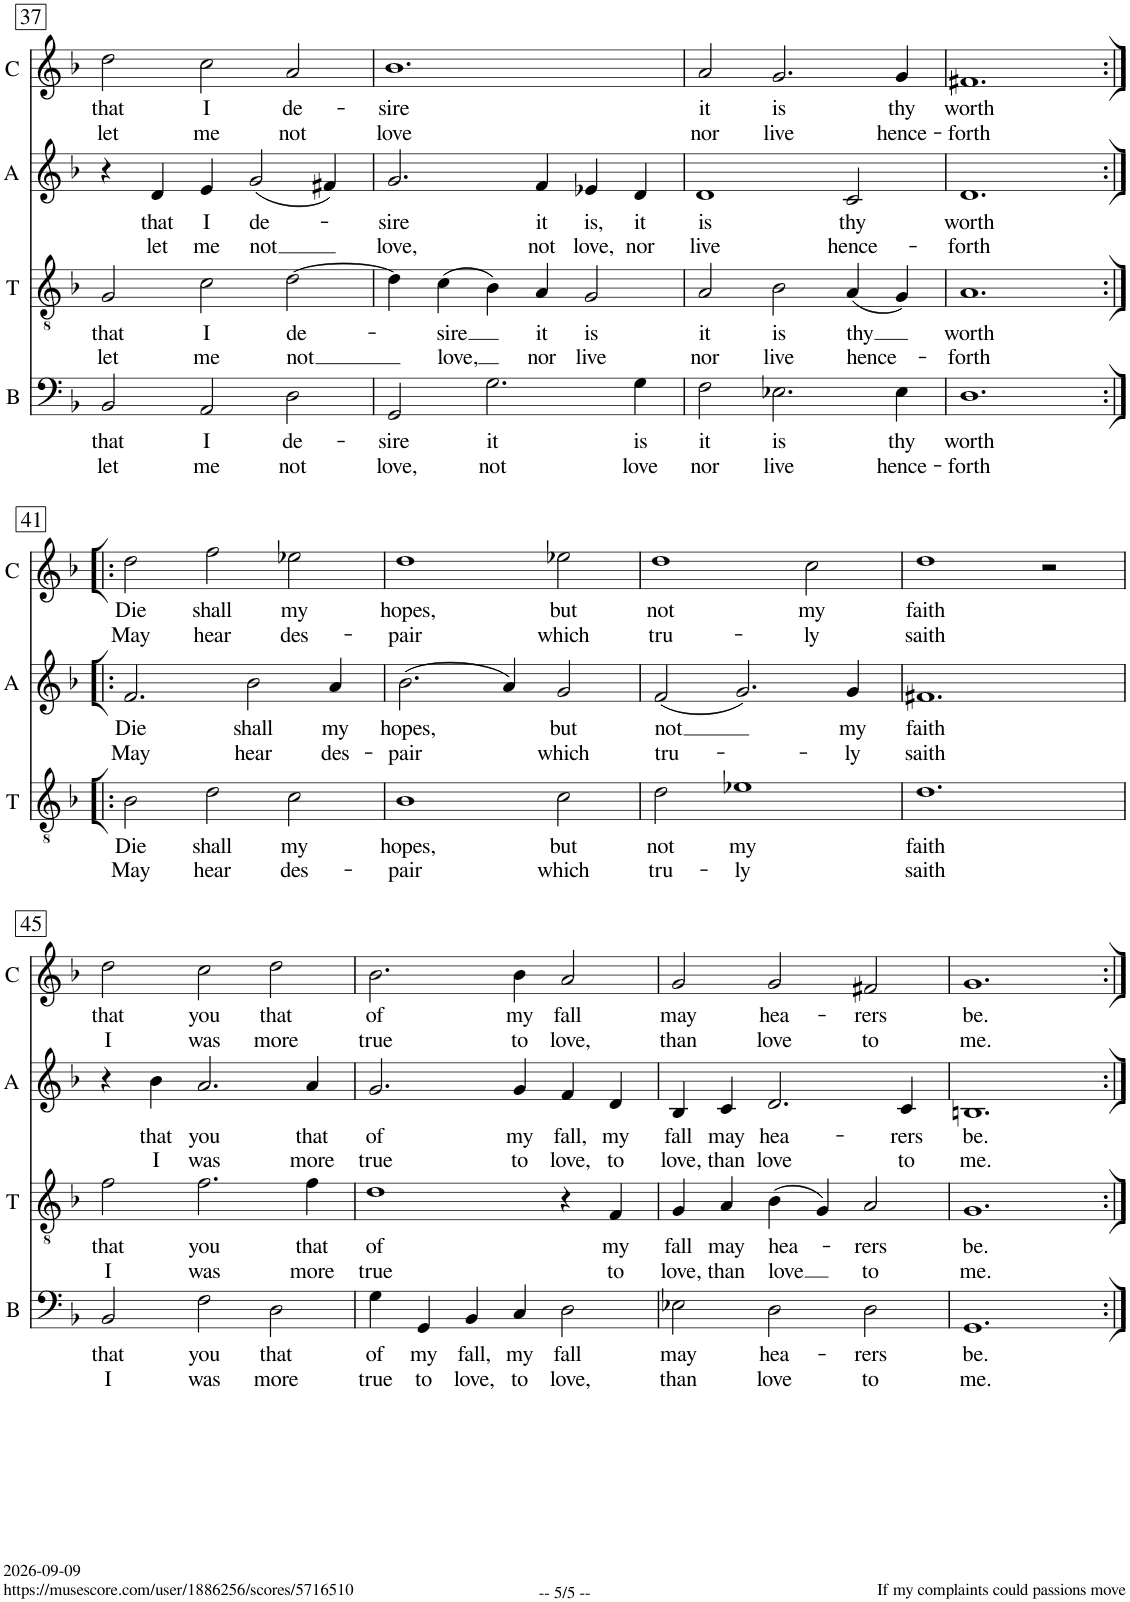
**kern	**text	**text	**kern	**text	**text	**kern	**text	**text	**kern	**text	**text
*part4	*part4	*part4	*part3	*part3	*part3	*part2	*part2	*part2	*part1	*part1	*part1
*staff4	*staff4	*staff4	*staff3	*staff3	*staff3	*staff2	*staff2	*staff2	*staff1	*staff1	*staff1
*I"Bassus	*	*	*I"Tenor	*	*	*I"Altus	*	*	*I"Cantus	*	*
*I'B	*	*	*I'T	*	*	*I'A	*	*	*I'C	*	*
!!LO:PB:g=z
*clefF4	*	*	*clefGv2	*	*	*clefG2	*	*	*clefG2	*	*
*	*	*	*	*	*	*Trd1c2	*	*	*	*	*
*k[b-]	*	*	*k[b-]	*	*	*k[b-]	*	*	*k[b-]	*	*
*M3/2	*	*	*M3/2	*	*	*M3/2	*	*	*M3/2	*	*
=37	=37	=37	=37	=37	=37	=37	=37	=37	=37	=37	=37
!	!LO:LY:b	!LO:LY:b	!	!LO:LY:b	!LO:LY:b	!	!	!	!	!LO:LY:b	!LO:LY:b
2BB-/	that	let	2G/	that	let	4r	.	.	2dd\	that	let
!	!	!	!	!	!	!	!LO:LY:b	!LO:LY:b	!	!	!
.	.	.	.	.	.	4d/	that	let	.	.	.
!	!LO:LY:b	!LO:LY:b	!	!LO:LY:b	!LO:LY:b	!	!LO:LY:b	!LO:LY:b	!	!LO:LY:b	!LO:LY:b
2AA/	I	me	2c\	I	me	4e/	I	me	2cc\	I	me
!	!	!	!	!	!	!	!LO:LY:b	!LO:LY:b	!	!	!
.	.	.	.	.	.	(2g/	de-	not	.	.	.
!	!LO:LY:b	!LO:LY:b	!	!LO:LY:b	!LO:LY:b	!	!	!	!	!LO:LY:b	!LO:LY:b
2D\	de-	not	[2d\	de-	not	.	.	.	2a/	de-	not
.	.	.	.	.	.	4f#X/)	.	.	.	.	.
=38	=38	=38	=38	=38	=38	=38	=38	=38	=38	=38	=38
!	!LO:LY:b	!LO:LY:b	!	!	!	!	!LO:LY:b	!LO:LY:b	!	!LO:LY:b	!LO:LY:b
2GG/	-sire	love,	4d\]	.	.	2.g/	-sire	love,	1.b-	-sire	love
!	!	!	!	!LO:LY:b	!LO:LY:b	!	!	!	!	!	!
.	.	.	(4c\	-sire	love,	.	.	.	.	.	.
!	!LO:LY:b	!LO:LY:b	!	!	!	!	!	!	!	!	!
2.G\	it	not	4B-\)	.	.	.	.	.	.	.	.
!	!	!	!	!LO:LY:b	!LO:LY:b	!	!LO:LY:b	!LO:LY:b	!	!	!
.	.	.	4A/	it	nor	4f/	it	not	.	.	.
!	!	!	!	!LO:LY:b	!LO:LY:b	!	!LO:LY:b	!LO:LY:b	!	!	!
.	.	.	2G/	is	live	4e-X/	is,	love,	.	.	.
!	!LO:LY:b	!LO:LY:b	!	!	!	!	!LO:LY:b	!LO:LY:b	!	!	!
4G\	is	love	.	.	.	4d/	it	nor	.	.	.
=39	=39	=39	=39	=39	=39	=39	=39	=39	=39	=39	=39
!	!LO:LY:b	!LO:LY:b	!	!LO:LY:b	!LO:LY:b	!	!LO:LY:b	!LO:LY:b	!	!LO:LY:b	!LO:LY:b
2F\	it	nor	2A/	it	nor	1d	is	live	2a/	it	nor
!	!LO:LY:b	!LO:LY:b	!	!LO:LY:b	!LO:LY:b	!	!	!	!	!LO:LY:b	!LO:LY:b
2.E-X\	is	live	2B-\	is	live	.	.	.	2.g/	is	live
!	!	!	!	!LO:LY:b	!LO:LY:b	!	!LO:LY:b	!LO:LY:b	!	!	!
.	.	.	(4A/	thy	hence-	2c/	thy	hence-	.	.	.
!	!LO:LY:b	!LO:LY:b	!	!	!	!	!	!	!	!LO:LY:b	!LO:LY:b
4E-\	thy	hence-	4G/)	.	.	.	.	.	4g/	thy	hence-
=40	=40	=40	=40	=40	=40	=40	=40	=40	=40	=40	=40
!	!LO:LY:b	!LO:LY:b	!	!LO:LY:b	!LO:LY:b	!	!LO:LY:b	!LO:LY:b	!	!LO:LY:b	!LO:LY:b
1.D	worth	-forth	1.A	worth	-forth	1.d	worth	-forth	1.f#X	worth	-forth
!!LO:LB:g=z
=41:|!|:	=41:|!|:	=41:|!|:	=41:|!|:	=41:|!|:	=41:|!|:	=41:|!|:	=41:|!|:	=41:|!|:	=41:|!|:	=41:|!|:	=41:|!|:
!	!	!	!	!LO:LY:b	!LO:LY:b	!	!LO:LY:b	!LO:LY:b	!	!LO:LY:b	!LO:LY:b
1.r	.	.	2B-\	Die	May	2.f/	Die	May	2dd\	Die	May
!	!	!	!	!LO:LY:b	!LO:LY:b	!	!	!	!	!LO:LY:b	!LO:LY:b
.	.	.	2d\	shall	hear	.	.	.	2ff\	shall	hear
!	!	!	!	!	!	!	!LO:LY:b	!LO:LY:b	!	!	!
.	.	.	.	.	.	2b-\	shall	hear	.	.	.
!	!	!	!	!LO:LY:b	!LO:LY:b	!	!	!	!	!LO:LY:b	!LO:LY:b
.	.	.	2c\	my	des-	.	.	.	2ee-X\	my	des-
!	!	!	!	!	!	!	!LO:LY:b	!LO:LY:b	!	!	!
.	.	.	.	.	.	4a/	my	des-	.	.	.
=42	=42	=42	=42	=42	=42	=42	=42	=42	=42	=42	=42
!	!	!	!	!LO:LY:b	!LO:LY:b	!	!LO:LY:b	!LO:LY:b	!	!LO:LY:b	!LO:LY:b
1.r	.	.	1B-	hopes,	-pair	(2.b-\	hopes,	-pair	1dd	hopes,	-pair
.	.	.	.	.	.	4a/)	.	.	.	.	.
!	!	!	!	!LO:LY:b	!LO:LY:b	!	!LO:LY:b	!LO:LY:b	!	!LO:LY:b	!LO:LY:b
.	.	.	2c\	but	which	2g/	but	which	2ee-X\	but	which
=43	=43	=43	=43	=43	=43	=43	=43	=43	=43	=43	=43
!	!	!	!	!LO:LY:b	!LO:LY:b	!	!LO:LY:b	!LO:LY:b	!	!LO:LY:b	!LO:LY:b
1.r	.	.	2d\	not	tru-	(2f/	not	tru-	1dd	not	tru-
!	!	!	!	!LO:LY:b	!LO:LY:b	!	!	!	!	!	!
.	.	.	1e-X	my	-ly	2.g/)	.	.	.	.	.
!	!	!	!	!	!	!	!	!	!	!LO:LY:b	!LO:LY:b
.	.	.	.	.	.	.	.	.	2cc\	my	-ly
!	!	!	!	!	!	!	!LO:LY:b	!LO:LY:b	!	!	!
.	.	.	.	.	.	4g/	my	-ly	.	.	.
=44	=44	=44	=44	=44	=44	=44	=44	=44	=44	=44	=44
!	!	!	!	!LO:LY:b	!LO:LY:b	!	!LO:LY:b	!LO:LY:b	!	!LO:LY:b	!LO:LY:b
1.r	.	.	1.d	faith	saith	1.f#X	faith	saith	1dd	faith	saith
.	.	.	.	.	.	.	.	.	2r	.	.
!!LO:LB:g=z
=45	=45	=45	=45	=45	=45	=45	=45	=45	=45	=45	=45
!	!LO:LY:b	!LO:LY:b	!	!LO:LY:b	!LO:LY:b	!	!	!	!	!LO:LY:b	!LO:LY:b
2BB-/	that	I	2f\	that	I	4r	.	.	2dd\	that	I
!	!	!	!	!	!	!	!LO:LY:b	!LO:LY:b	!	!	!
.	.	.	.	.	.	4b-\	that	I	.	.	.
!	!LO:LY:b	!LO:LY:b	!	!LO:LY:b	!LO:LY:b	!	!LO:LY:b	!LO:LY:b	!	!LO:LY:b	!LO:LY:b
2F\	you	was	2.f\	you	was	2.a/	you	was	2cc\	you	was
!	!LO:LY:b	!LO:LY:b	!	!	!	!	!	!	!	!LO:LY:b	!LO:LY:b
2D\	that	more	.	.	.	.	.	.	2dd\	that	more
!	!	!	!	!LO:LY:b	!LO:LY:b	!	!LO:LY:b	!LO:LY:b	!	!	!
.	.	.	4f\	that	more	4a/	that	more	.	.	.
=46	=46	=46	=46	=46	=46	=46	=46	=46	=46	=46	=46
!	!LO:LY:b	!LO:LY:b	!	!LO:LY:b	!LO:LY:b	!	!LO:LY:b	!LO:LY:b	!	!LO:LY:b	!LO:LY:b
4G\	of	true	1d	of	true	2.g/	of	true	2.b-\	of	true
!	!LO:LY:b	!LO:LY:b	!	!	!	!	!	!	!	!	!
4GG/	my	to	.	.	.	.	.	.	.	.	.
!	!LO:LY:b	!LO:LY:b	!	!	!	!	!	!	!	!	!
4BB-/	fall,	love,	.	.	.	.	.	.	.	.	.
!	!LO:LY:b	!LO:LY:b	!	!	!	!	!LO:LY:b	!LO:LY:b	!	!LO:LY:b	!LO:LY:b
4C/	my	to	.	.	.	4g/	my	to	4b-\	my	to
!	!LO:LY:b	!LO:LY:b	!	!	!	!	!LO:LY:b	!LO:LY:b	!	!LO:LY:b	!LO:LY:b
2D\	fall	love,	4r	.	.	4f/	fall,	love,	2a/	fall	love,
!	!	!	!	!LO:LY:b	!LO:LY:b	!	!LO:LY:b	!LO:LY:b	!	!	!
.	.	.	4F/	my	to	4d/	my	to	.	.	.
=47	=47	=47	=47	=47	=47	=47	=47	=47	=47	=47	=47
!	!LO:LY:b	!LO:LY:b	!	!LO:LY:b	!LO:LY:b	!	!LO:LY:b	!LO:LY:b	!	!LO:LY:b	!LO:LY:b
2E-X\	may	than	4G/	fall	love,	4B-/	fall	love,	2g/	may	than
!	!	!	!	!LO:LY:b	!LO:LY:b	!	!LO:LY:b	!LO:LY:b	!	!	!
.	.	.	4A/	may	than	4c/	may	than	.	.	.
!	!LO:LY:b	!LO:LY:b	!	!LO:LY:b	!LO:LY:b	!	!LO:LY:b	!LO:LY:b	!	!LO:LY:b	!LO:LY:b
2D\	hea-	love	(4B-\	hea-	love	2.d/	hea-	love	2g/	hea-	love
.	.	.	4G/)	.	.	.	.	.	.	.	.
!	!LO:LY:b	!LO:LY:b	!	!LO:LY:b	!LO:LY:b	!	!	!	!	!LO:LY:b	!LO:LY:b
2D\	-rers	to	2A/	-rers	to	.	.	.	2f#X/	-rers	to
!	!	!	!	!	!	!	!LO:LY:b	!LO:LY:b	!	!	!
.	.	.	.	.	.	4c/	-rers	to	.	.	.
=48	=48	=48	=48	=48	=48	=48	=48	=48	=48	=48	=48
!	!LO:LY:b	!LO:LY:b	!	!LO:LY:b	!LO:LY:b	!	!LO:LY:b	!LO:LY:b	!	!LO:LY:b	!LO:LY:b
1.GG	be.	me.	1.G	be.	me.	1.Bn	be.	me.	1.g	be.	me.
=:|!	=:|!	=:|!	=:|!	=:|!	=:|!	=:|!	=:|!	=:|!	=:|!	=:|!	=:|!
*-	*-	*-	*-	*-	*-	*-	*-	*-	*-	*-	*-
